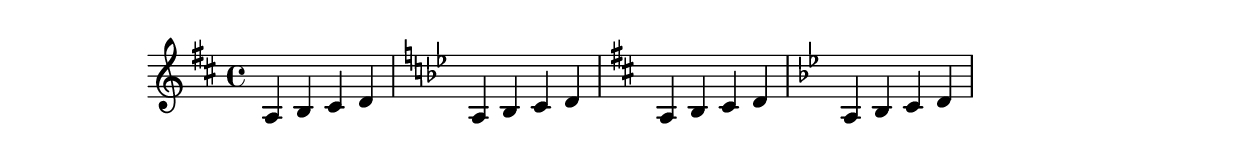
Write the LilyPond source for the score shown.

%% Do not edit this file; it is automatically
%% generated from LSR http://lsr.dsi.unimi.it
%% This file is in the public domain.
\version "2.13.4"

\header {
%% Translation of GIT committish: 59968a089729d7400f8ece38d5bc98dbb3656a2b
  texidocfr = "
Après un changement de tonalité, un bécarre est imprimé pour annuler
toute altération précédente.  Ceci peut être supprimé en réglant à
@code{\"false\"} la propriété @code{printKeyCancellation} du contexte
@code{Staff}. 

"

  doctitlefr = "Suppression des bécarres superflus après un changement de
tonalité"

  lsrtags = "pitches"

%% Translation of GIT committish: b2d4318d6c53df8469dfa4da09b27c15a374d0ca
doctitlees = "Evitar que se impriman becuadros cuando cambia la armadura"
texidoces = "
Cuando cambia la armadura de la tonalidad, se imprimen becuadros
automáticamente para cancelar las alteraciones de las armaduras
anteriores.  Esto se puede evitar estableciendo al valor \"falso\" la
propiedad @code{printKeyCancellation} del contexto @code{Staff}.

"

%% Translation of GIT committish: d96023d8792c8af202c7cb8508010c0d3648899d
doctitlede = "Auflösungzeichen nicht setzen, wenn die Tonart wechselt"

texidocde = "
Wenn die Tonart wechselt, werden automatisch Auflösungszeichen ausgegeben,
um Versetzungszeichen der vorherigen Tonart aufzulösen.  Das kann
verhindert werden, indem die @code{printKeyCancellation}-Eigenschaft
im @code{Staff}-Kontext auf \"false\" gesetzt wird.
"

  texidoc = "
When the key signature changes, natural signs are automatically printed
to cancel any accidentals from previous key signatures.  This may be
prevented by setting to @code{f} the @code{printKeyCancellation}
property in the @code{Staff} context.

"
  doctitle = "Preventing natural signs from being printed when the key signature changes"
} % begin verbatim

\relative c' {
  \key d \major
  a4 b cis d
  \key g \minor
  a4 bes c d
  \set Staff.printKeyCancellation = ##f
  \key d \major
  a4 b cis d
  \key g \minor
  a4 bes c d
}

